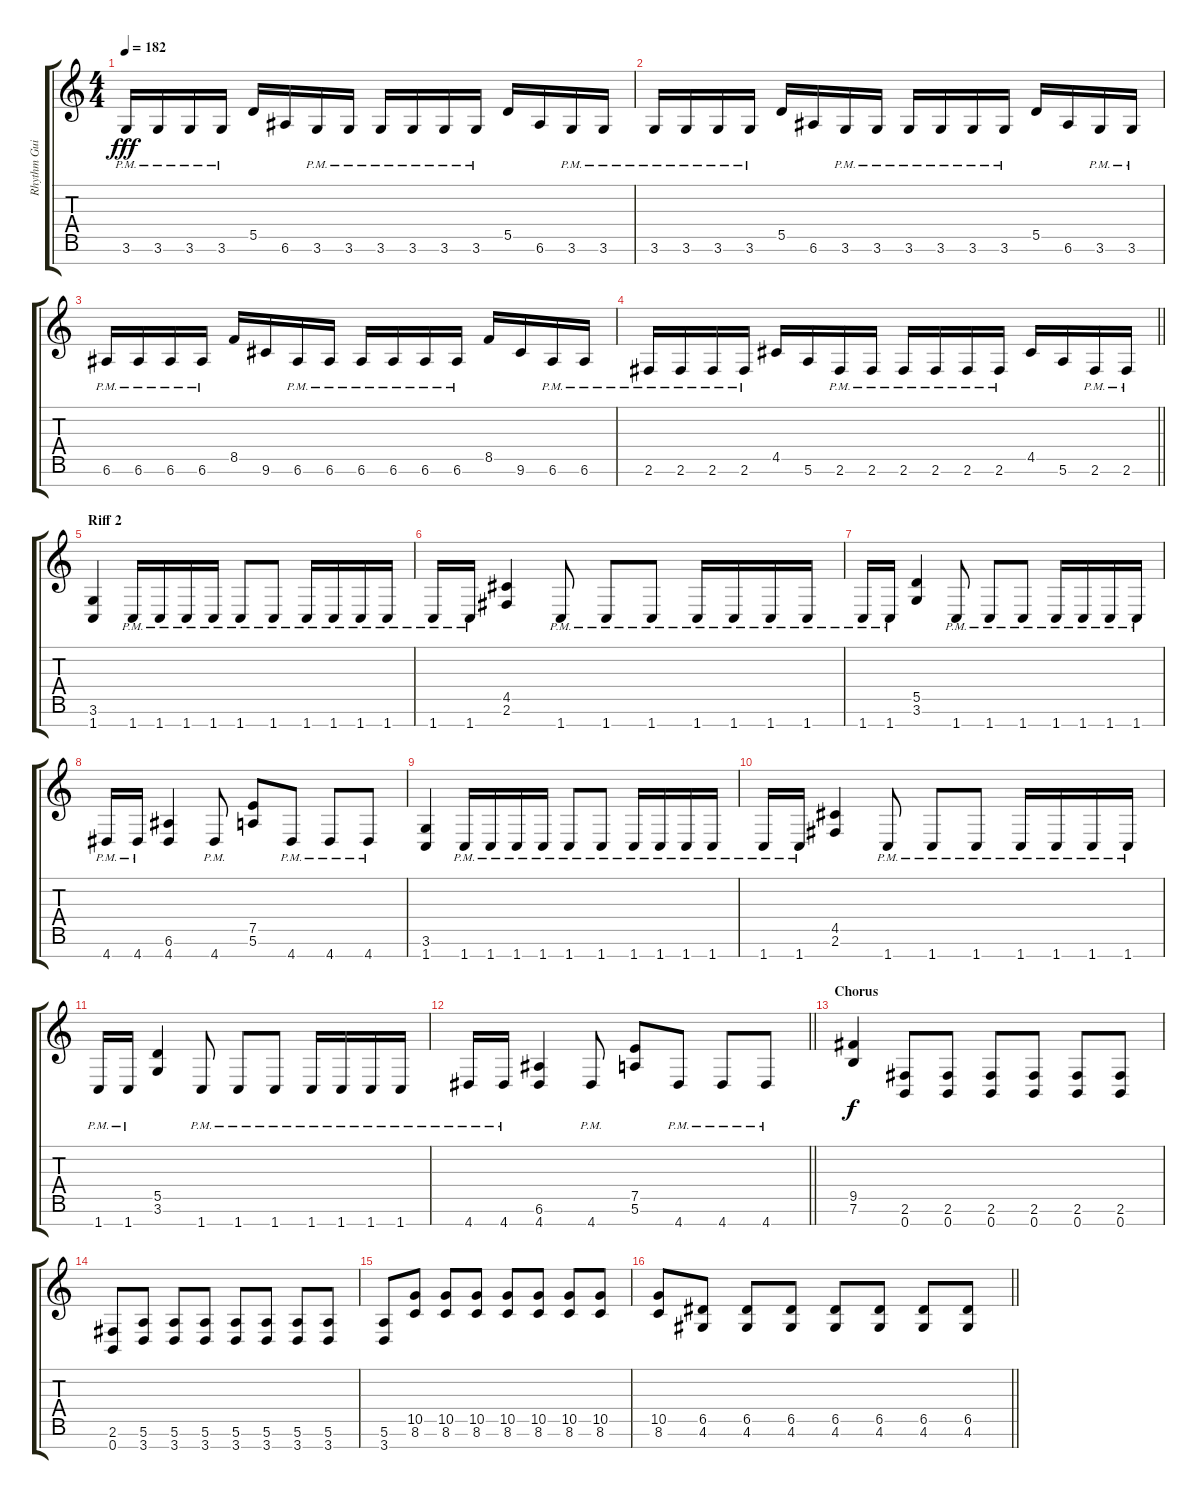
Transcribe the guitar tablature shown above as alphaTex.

\track ("Rhythm Guitar 1" "Rhythm Gui") {instrument distortionguitar}
\staff {score tabs}
\tuning (E4 B3 G3 D3 A2 E2 B1) {hide}
\ts (4 4)
\tempo 182
\clef g2
\ks c
3.6{pm}.16{dy fff} 3.6{pm}.16 3.6{pm}.16 3.6{pm}.16 5.5.16 6.6.16 3.6{pm}.16 3.6{pm}.16 3.6{pm}.16 3.6{pm}.16 3.6{pm}.16 3.6{pm}.16 5.5.16 6.6.16 3.6{pm}.16 3.6{pm}.16 |
3.6{pm}.16 3.6{pm}.16 3.6{pm}.16 3.6{pm}.16 5.5.16 6.6.16 3.6{pm}.16 3.6{pm}.16 3.6{pm}.16 3.6{pm}.16 3.6{pm}.16 3.6{pm}.16 5.5.16 6.6.16 3.6{pm}.16 3.6{pm}.16 |
6.6{pm}.16 6.6{pm}.16 6.6{pm}.16 6.6{pm}.16 8.5.16 9.6.16 6.6{pm}.16 6.6{pm}.16 6.6{pm}.16 6.6{pm}.16 6.6{pm}.16 6.6{pm}.16 8.5.16 9.6.16 6.6{pm}.16 6.6{pm}.16 |
\barLineRight lightlight
2.6{pm}.16 2.6{pm}.16 2.6{pm}.16 2.6{pm}.16 4.5.16 5.6.16 2.6{pm}.16 2.6{pm}.16 2.6{pm}.16 2.6{pm}.16 2.6{pm}.16 2.6{pm}.16 4.5.16 5.6.16 2.6{pm}.16 2.6{pm}.16 |
\section ("" "Riff 2")
(3.6 1.7).4 1.7{pm}.16 1.7{pm}.16 1.7{pm}.16 1.7{pm}.16 1.7{pm}.8 1.7{pm}.8 1.7{pm}.16 1.7{pm}.16 1.7{pm}.16 1.7{pm}.16 |
1.7{pm}.16 1.7{pm}.16 (4.5 2.6).4 1.7{pm}.8 1.7{pm}.8 1.7{pm}.8 1.7{pm}.16 1.7{pm}.16 1.7{pm}.16 1.7{pm}.16 |
1.7{pm}.16 1.7{pm}.16 (5.5 3.6).4 1.7{pm}.8 1.7{pm}.8 1.7{pm}.8 1.7{pm}.16 1.7{pm}.16 1.7{pm}.16 1.7{pm}.16 |
4.7{pm}.16 4.7{pm}.16 (6.6 4.7).4 4.7{pm}.8 (7.5 5.6).8 4.7{pm}.8 4.7{pm}.8 4.7{pm}.8 |
(3.6 1.7).4 1.7{pm}.16 1.7{pm}.16 1.7{pm}.16 1.7{pm}.16 1.7{pm}.8 1.7{pm}.8 1.7{pm}.16 1.7{pm}.16 1.7{pm}.16 1.7{pm}.16 |
1.7{pm}.16 1.7{pm}.16 (4.5 2.6).4 1.7{pm}.8 1.7{pm}.8 1.7{pm}.8 1.7{pm}.16 1.7{pm}.16 1.7{pm}.16 1.7{pm}.16 |
1.7{pm}.16 1.7{pm}.16 (5.5 3.6).4 1.7{pm}.8 1.7{pm}.8 1.7{pm}.8 1.7{pm}.16 1.7{pm}.16 1.7{pm}.16 1.7{pm}.16 |
\barLineRight lightlight
4.7{pm}.16 4.7{pm}.16 (6.6 4.7).4 4.7{pm}.8 (7.5 5.6).8 4.7{pm}.8 4.7{pm}.8 4.7{pm}.8 |
\section ("" "Chorus")
(9.5 7.6).4{dy f} (2.6 0.7).8 (2.6 0.7).8 (2.6 0.7).8 (2.6 0.7).8 (2.6 0.7).8 (2.6 0.7).8 |
(2.6 0.7).8 (5.6 3.7).8 (5.6 3.7).8 (5.6 3.7).8 (5.6 3.7).8 (5.6 3.7).8 (5.6 3.7).8 (5.6 3.7).8 |
(5.6 3.7).8 (10.5 8.6).8 (10.5 8.6).8 (10.5 8.6).8 (10.5 8.6).8 (10.5 8.6).8 (10.5 8.6).8 (10.5 8.6).8 |
\barLineRight lightlight
(10.5 8.6).8 (6.5 4.6).8 (6.5 4.6).8 (6.5 4.6).8 (6.5 4.6).8 (6.5 4.6).8 (6.5 4.6).8 (6.5 4.6).8
